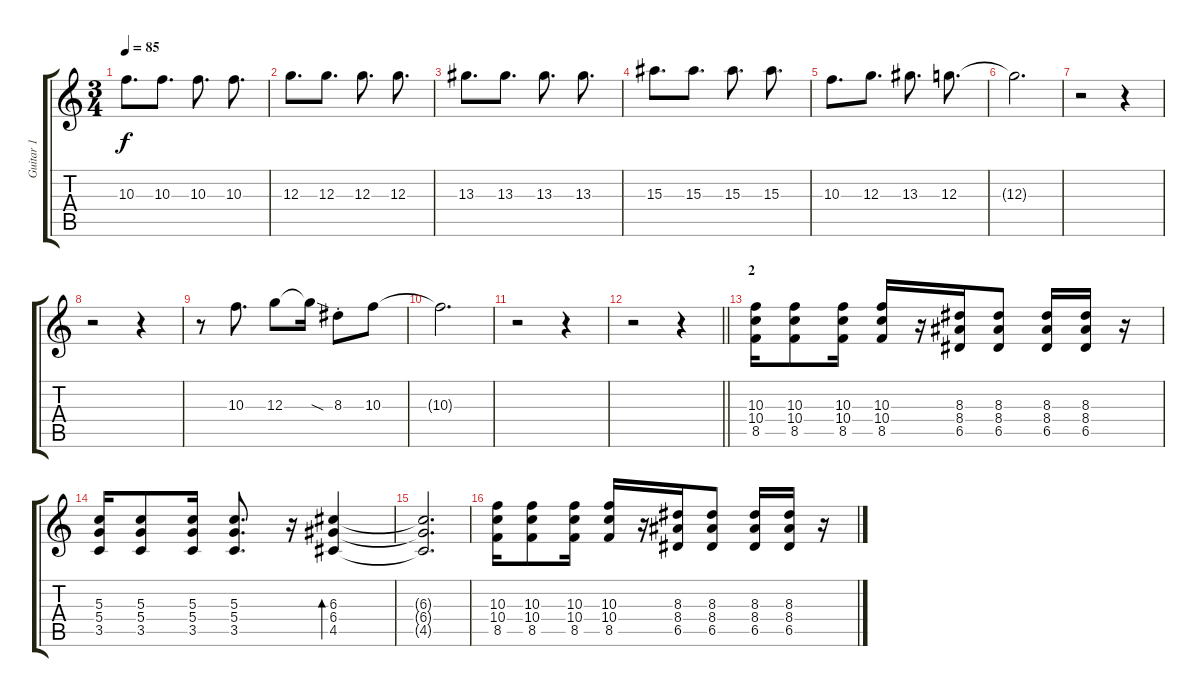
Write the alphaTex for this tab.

\track ("Guitar 1" "Guitar 1") {instrument electricguitarclean}
\staff {score tabs}
\tuning (E4 B3 G3 D3 A2 D2) {hide}
\ts (3 4)
\tempo 85
\clef g2
\ks c
10.3.8{d dy f balance 6} 10.3.8{d} 10.3.8{d} 10.3.8{d} |
12.3.8{d} 12.3.8{d} 12.3.8{d} 12.3.8{d} |
13.3.8{d} 13.3.8{d} 13.3.8{d} 13.3.8{d} |
15.3.8{d} 15.3.8{d} 15.3.8{d} 15.3.8{d} |
10.3.8{d} 12.3.8{d} 13.3.8{d} 12.3.8{d} |
12.3{t}.2{d} |
r.2{balance 0} r.4 |
r.2 r.4 |
r.8 10.3.8{d} 12.3.8 12.3{sod t}.16 8.3{st}.8 10.3.8 |
10.3{t}.2{d} |
r.2 r.4 |
\barLineRight lightlight
r.2 r.4 |
\section ("" "2")
(10.3 10.4 8.5).16{volume 12 balance 8} (10.3 10.4 8.5).8 (10.3 10.4 8.5).16 (10.3 10.4 8.5).16 r.16 (8.3 8.4 6.5).16 (8.3 8.4 6.5).8 (8.3 8.4 6.5).16 (8.3 8.4 6.5).16 r.16 |
(5.3 5.4 3.5).16 (5.3 5.4 3.5).8 (5.3 5.4 3.5).16 (5.3 5.4 3.5).8{d} r.16 (6.3 6.4 4.5).4{bd 120} |
(6.3{t} 6.4{t} 4.5{t}).2{d} |
(10.3 10.4 8.5).16 (10.3 10.4 8.5).8 (10.3 10.4 8.5).16 (10.3 10.4 8.5).16 r.16 (8.3 8.4 6.5).16 (8.3 8.4 6.5).8 (8.3 8.4 6.5).16 (8.3 8.4 6.5).16 r.16
